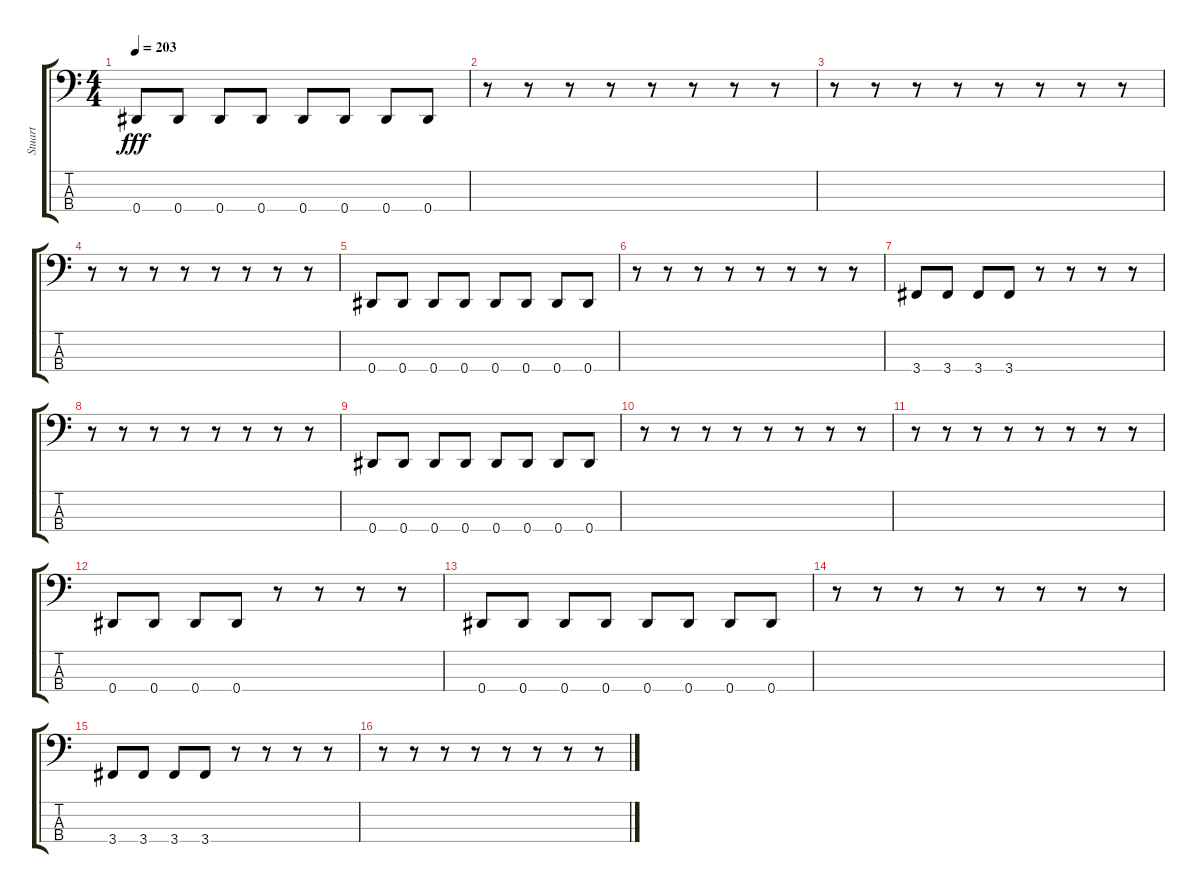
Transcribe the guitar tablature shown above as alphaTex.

\track ("Stuart" "Stuart") {instrument electricbassfinger}
\staff {score tabs}
\tuning (Gb2 Db2 Ab1 Eb1) {hide}
\ts (4 4)
\tempo 203
\clef f4
\ks c
0.4.8{dy fff} 0.4.8 0.4.8 0.4.8 0.4.8 0.4.8 0.4.8 0.4.8 |
r.8 r.8 r.8 r.8 r.8 r.8 r.8 r.8 |
r.8 r.8 r.8 r.8 r.8 r.8 r.8 r.8 |
r.8 r.8 r.8 r.8 r.8 r.8 r.8 r.8 |
0.4.8 0.4.8 0.4.8 0.4.8 0.4.8 0.4.8 0.4.8 0.4.8 |
r.8 r.8 r.8 r.8 r.8 r.8 r.8 r.8 |
3.4.8 3.4.8 3.4.8 3.4.8 r.8 r.8 r.8 r.8 |
r.8 r.8 r.8 r.8 r.8 r.8 r.8 r.8 |
0.4.8 0.4.8 0.4.8 0.4.8 0.4.8 0.4.8 0.4.8 0.4.8 |
r.8 r.8 r.8 r.8 r.8 r.8 r.8 r.8 |
r.8 r.8 r.8 r.8 r.8 r.8 r.8 r.8 |
0.4.8 0.4.8 0.4.8 0.4.8 r.8 r.8 r.8 r.8 |
0.4.8 0.4.8 0.4.8 0.4.8 0.4.8 0.4.8 0.4.8 0.4.8 |
r.8 r.8 r.8 r.8 r.8 r.8 r.8 r.8 |
3.4.8 3.4.8 3.4.8 3.4.8 r.8 r.8 r.8 r.8 |
r.8 r.8 r.8 r.8 r.8 r.8 r.8 r.8
